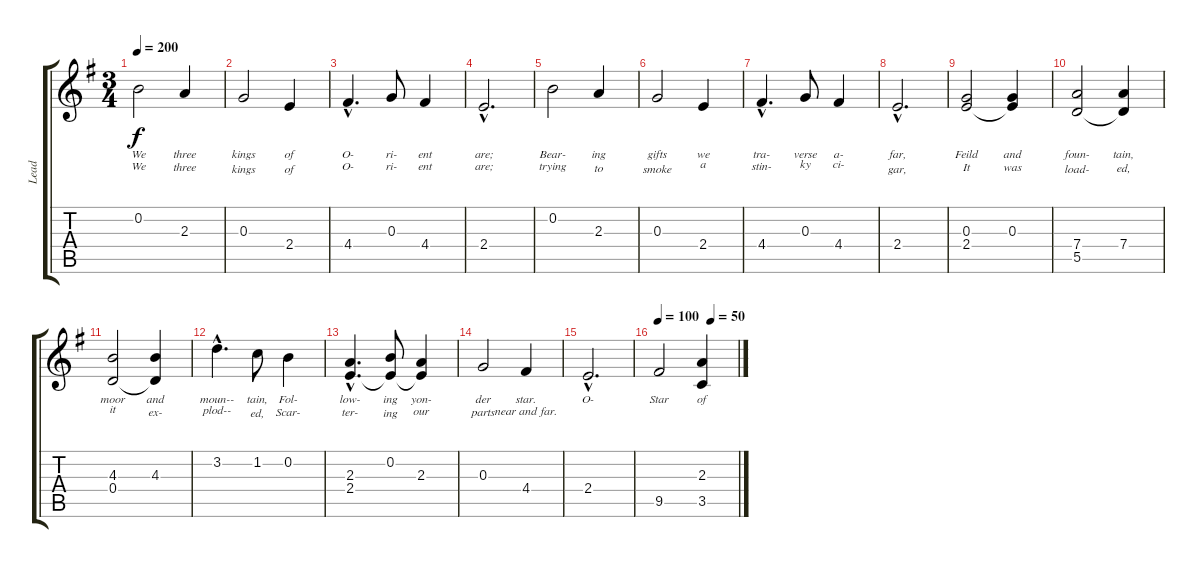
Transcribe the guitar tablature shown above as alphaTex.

\track ("Lead" "Lead") {instrument distortionguitar}
\staff {score tabs}
\tuning (E4 B3 G3 D3 A2 E2) {hide}
\ts (3 4)
\tempo 200
\clef g2
\ks g
0.2.2{lyrics (0 "We") lyrics (1 "We") lyrics (2 "") lyrics (3 "") lyrics (4 "") dy f instrument distortionguitar} 2.3.4{lyrics (0 "three") lyrics (1 "three") lyrics (2 "") lyrics (3 "") lyrics (4 "")} |
0.3.2{lyrics (0 "kings") lyrics (1 "kings") lyrics (2 "") lyrics (3 "") lyrics (4 "")} 2.4.4{lyrics (0 "of") lyrics (1 "of") lyrics (2 "") lyrics (3 "") lyrics (4 "")} |
4.4{hac}.4{d lyrics (0 "O-") lyrics (1 "O-") lyrics (2 "") lyrics (3 "") lyrics (4 "")} 0.3.8{lyrics (0 "ri-") lyrics (1 "ri-") lyrics (2 "") lyrics (3 "") lyrics (4 "")} 4.4.4{lyrics (0 "ent") lyrics (1 "ent") lyrics (2 "") lyrics (3 "") lyrics (4 "")} |
2.4{hac}.2{d lyrics (0 "are;") lyrics (1 "are;") lyrics (2 "") lyrics (3 "") lyrics (4 "")} |
0.2.2{lyrics (0 "Bear-") lyrics (1 "trying") lyrics (2 "") lyrics (3 "") lyrics (4 "")} 2.3.4{lyrics (0 "ing") lyrics (1 "to") lyrics (2 "") lyrics (3 "") lyrics (4 "")} |
0.3.2{lyrics (0 "gifts") lyrics (1 "smoke") lyrics (2 "") lyrics (3 "") lyrics (4 "")} 2.4.4{lyrics (0 "we") lyrics (1 "a") lyrics (2 "") lyrics (3 "") lyrics (4 "")} |
4.4{hac}.4{d lyrics (0 "tra-") lyrics (1 "stin-") lyrics (2 "") lyrics (3 "") lyrics (4 "")} 0.3.8{lyrics (0 "verse") lyrics (1 "ky") lyrics (2 "") lyrics (3 "") lyrics (4 "")} 4.4.4{lyrics (0 "a-") lyrics (1 "ci-") lyrics (2 "") lyrics (3 "") lyrics (4 "")} |
2.4{hac}.2{d lyrics (0 "far,") lyrics (1 "gar,") lyrics (2 "") lyrics (3 "") lyrics (4 "")} |
(0.3 2.4).2{lyrics (0 "Feild") lyrics (1 "It") lyrics (2 "") lyrics (3 "") lyrics (4 "")} (0.3 2.4{t}).4{lyrics (0 "and") lyrics (1 "was") lyrics (2 "") lyrics (3 "") lyrics (4 "")} |
(7.4 5.5).2{lyrics (0 "foun-") lyrics (1 "load-") lyrics (2 "") lyrics (3 "") lyrics (4 "")} (7.4 5.5{t}).4{lyrics (0 "tain,") lyrics (1 "ed,") lyrics (2 "") lyrics (3 "") lyrics (4 "")} |
(4.3 0.4).2{lyrics (0 "moor") lyrics (1 "it") lyrics (2 "") lyrics (3 "") lyrics (4 "")} (4.3 0.4{t}).4{lyrics (0 "and") lyrics (1 "ex-") lyrics (2 "") lyrics (3 "") lyrics (4 "")} |
3.2{hac}.4{d lyrics (0 "moun--") lyrics (1 "plod--") lyrics (2 "") lyrics (3 "") lyrics (4 "")} 1.2.8{lyrics (0 "tain,") lyrics (1 "ed,") lyrics (2 "") lyrics (3 "") lyrics (4 "")} 0.2.4{lyrics (0 "Fol-") lyrics (1 "Scar-") lyrics (2 "") lyrics (3 "") lyrics (4 "")} |
(2.3{hac} 2.4{hac}).4{d lyrics (0 "low-") lyrics (1 "ter-") lyrics (2 "") lyrics (3 "") lyrics (4 "")} (0.2 2.4{t}).8{lyrics (0 "ing") lyrics (1 "ing") lyrics (2 "") lyrics (3 "") lyrics (4 "")} (2.3 2.4{t}).4{lyrics (0 "yon-") lyrics (1 "our") lyrics (2 "") lyrics (3 "") lyrics (4 "")} |
0.3.2{lyrics (0 "der") lyrics (1 "parts") lyrics (2 "") lyrics (3 "") lyrics (4 "")} 4.4.4{lyrics (0 "star.") lyrics (1 "near and far.") lyrics (2 "") lyrics (3 "") lyrics (4 "")} |
2.4{hac}.2{d lyrics (0 "O-") lyrics (1 "") lyrics (2 "") lyrics (3 "") lyrics (4 "")} |
\tempo 100
\tempo (50 0.6666666666666666)
9.5.2{lyrics (0 "Star") lyrics (1 "") lyrics (2 "") lyrics (3 "") lyrics (4 "")} (2.3 3.5).4{lyrics (0 "of") lyrics (1 "") lyrics (2 "") lyrics (3 "") lyrics (4 "")}
